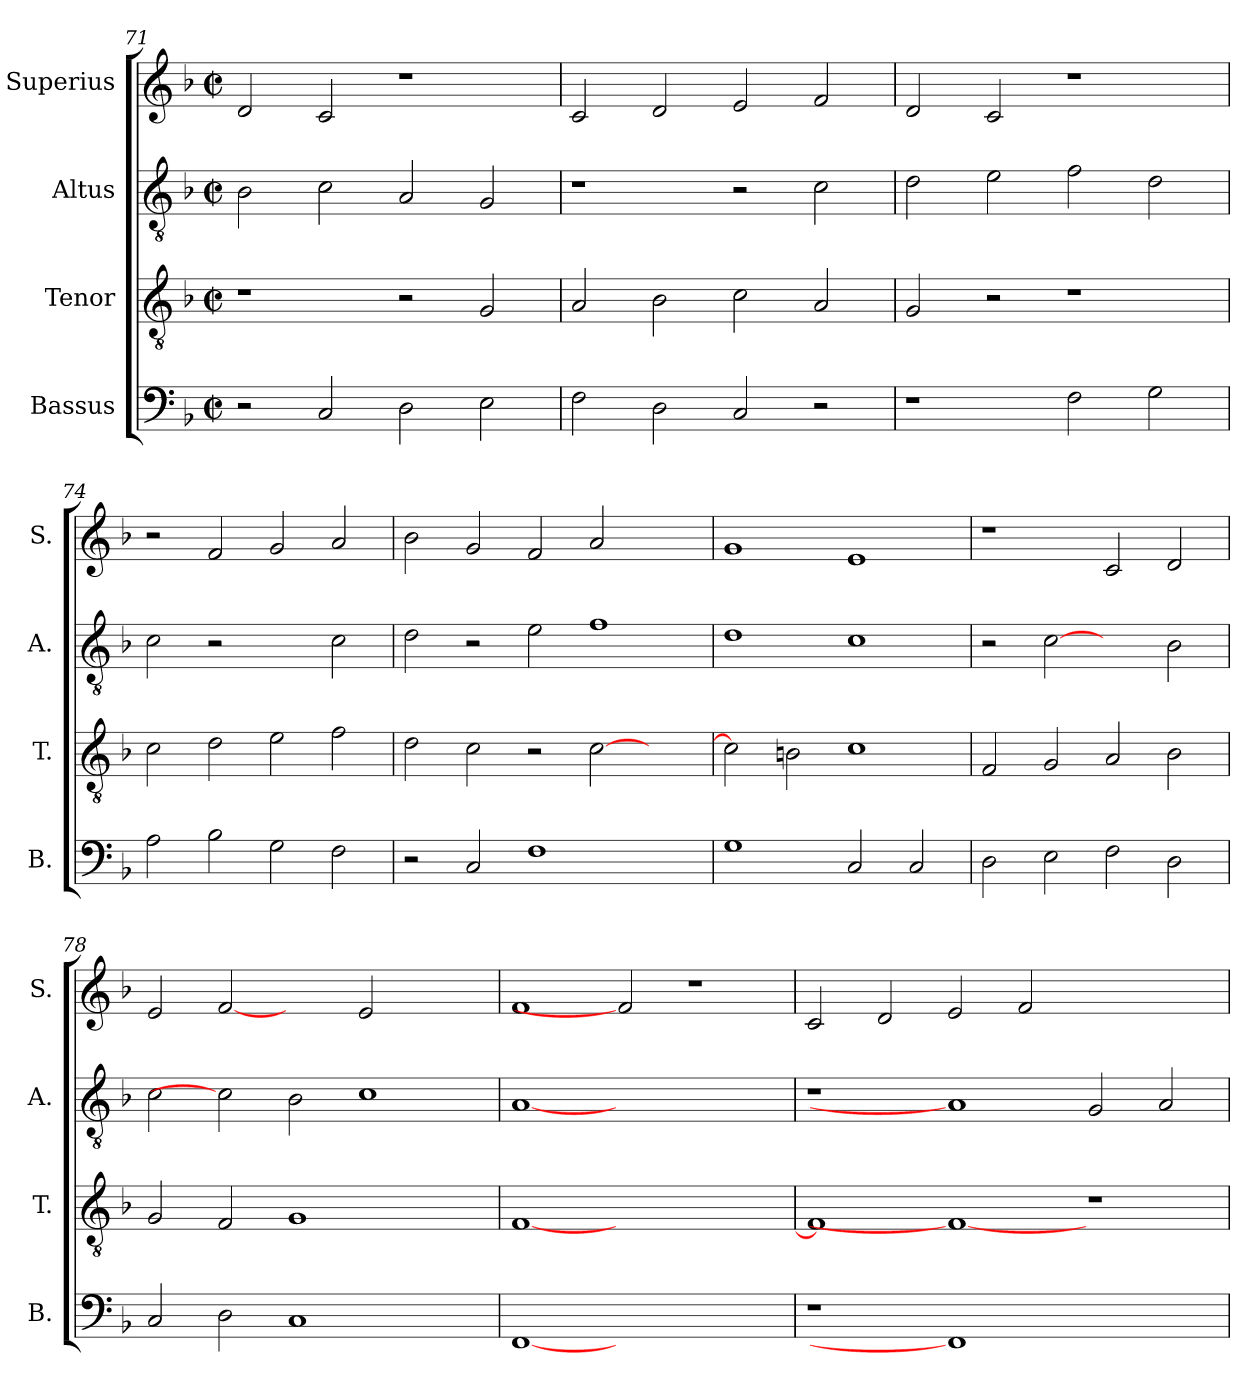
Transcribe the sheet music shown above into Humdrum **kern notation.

**kern	**kern	**kern	**kern
*part4	*part3	*part2	*part1
*staff4	*staff3	*staff2	*staff1
*I"Bassus	*I"Tenor	*I"Altus	*I"Superius
*I'B.	*I'T.	*I'A.	*I'S.
*clefF4	*clefGv2	*clefGv2	*clefG2
*	*ITrd7c12	*ITrd7c12	*
*k[b-]	*k[b-]	*k[b-]	*k[b-]
*F:	*F:	*F:	*F:
*M2/2	*M2/2	*M2/2	*M2/2
*met(c|)	*met(c|)	*met(c|)	*met(c|)
=71	=71	=71	=71
2r	1r	2BB-i\	2di/
2Ci/	.	2Ci\	2ci/
2Di\	2r	2AAi/	1r
2Ei\	2GGi/	2GGi/	.
!!LO:LB:g=z
=72	=72	=72	=72
2Fi\	2AAi/	1r	2ci/
2Di\	2BB-i\	.	2di/
2Ci/	2Ci\	2r	2ei/
2r	2AAi/	2Ci\	2fi/
=73	=73	=73	=73
1r	2GGi/	2Di\	2di/
.	2r	2Ei\	2ci/
2Fi\	1r	2Fi\	1r
2Gi\	.	2Di\	.
=74	=74	=74	=74
2Ai\	2Ci\	2Ci\	2r
2B-i\	2Di\	2r	2fi/
2Gi\	2Ei\	2ryy	2gi/
2Fi\	2Fi\	2Ci\	2ai/
=75	=75	=75	=75
2r	2Di\	2Di\	2b-i\
2Ci/	2Ci\	2r	2gi/
1Fi	2r	2Ei\	2fi/
.	[>2Ci\	1Fi	2ai/
2ryy	2ryy	.	2ryy
=76	=76	=76	=76
1Gi	2Ci\]	1Di	1gi
.	2BBni\	.	.
2Ci/	1Ci	1Ci	1ei
2Ci/	.	.	.
!!LO:PB:g=z
=77	=77	=77	=77
2Di\	2FFi/	2r	1r
2Ei\	2GGi/	[2Ci	.
2Fi\	2AAi/	2ryy	2ci/
2Di\	2BB-i\	2BB-i\	2di/
=78	=78	=78	=78
2Ci/	2GGi/	2Ci\	2ei/
2Di\	2FFi/	2Ci]	[2fi
1Ci	1GGi	2BB-i\	2ryy
.	.	1Ci	2ei/
2ryy	2ryy	.	2ryy
=79	=79	=79	=79
[1FFi	[<1FFi	[1AAi	1fi
1.ryy	1.ryy	1.ryy	2fi]
.	.	.	1r
=80	=80	=80	=80
!LO:N:vis=1	!	!	!
1r	1FFi]	1r	2ci/
.	.	.	2di/
1FFi]	1FFi_	1AAi]	2ei/
.	.	.	2fi/
1ryy	1r	2GGi/	1ryy
.	.	2AAi/	.
=	=	=	=
*-	*-	*-	*-
